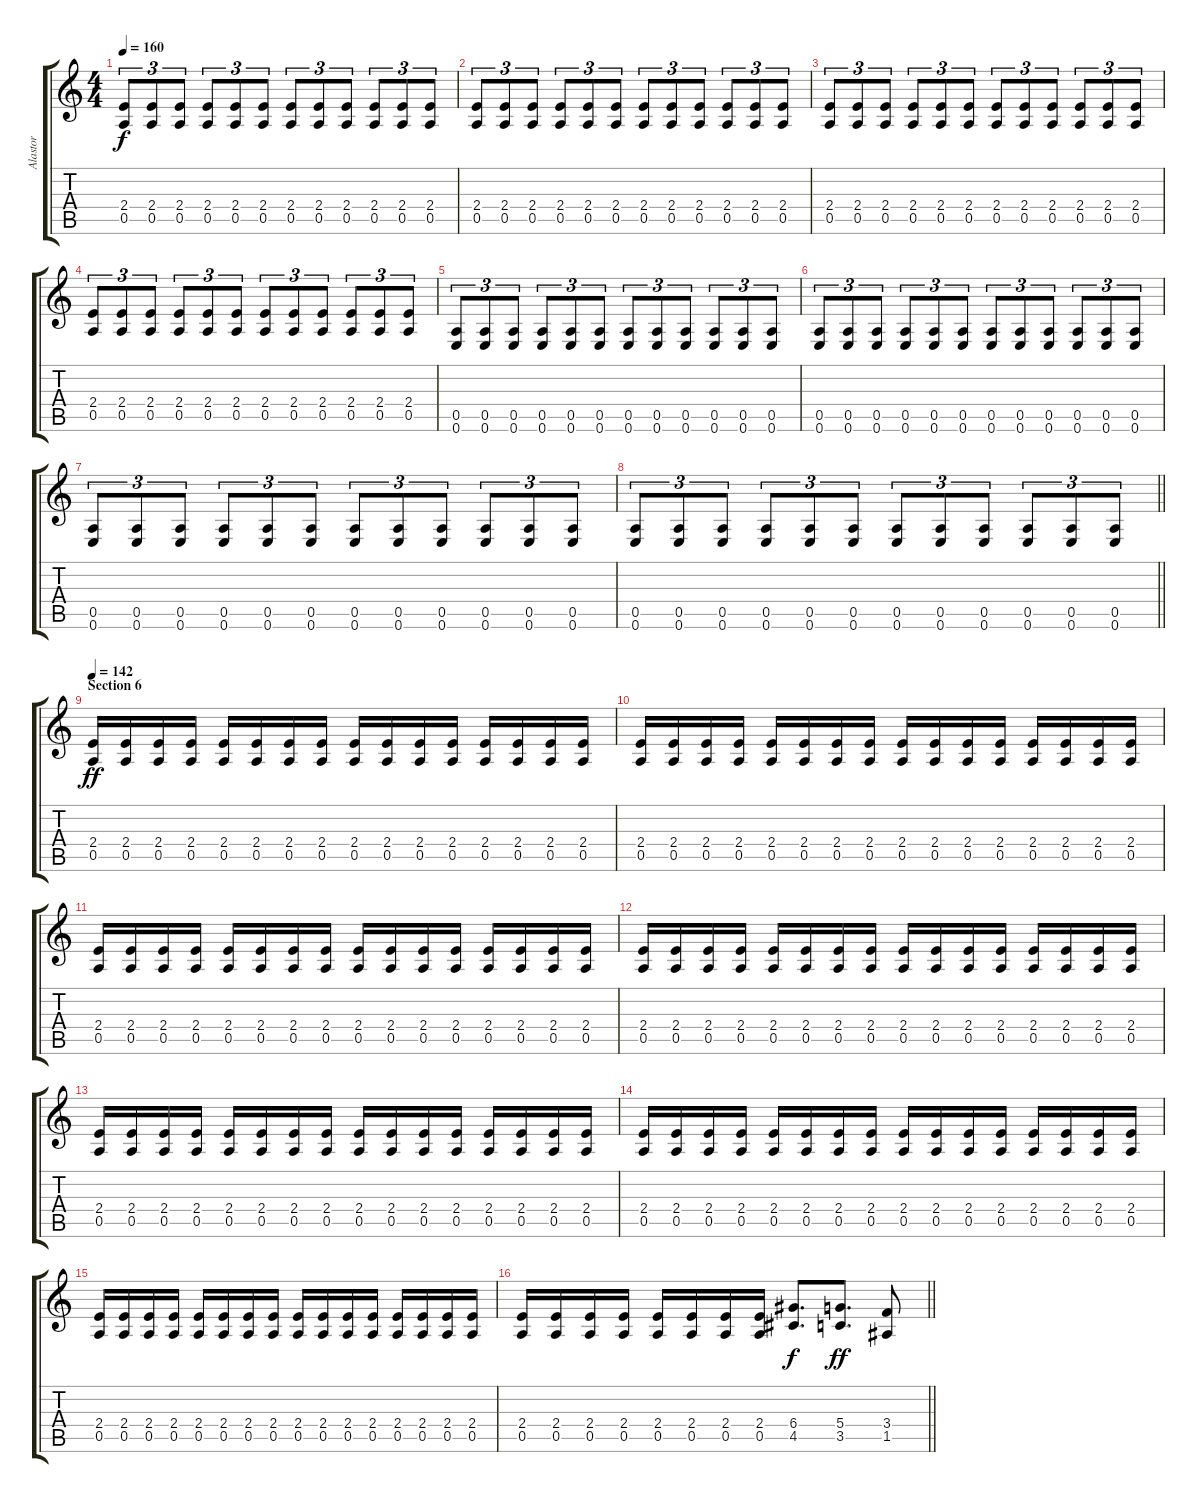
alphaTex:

\track ("Alastor" "Alastor") {instrument distortionguitar}
\staff {score tabs}
\tuning (E4 B3 G3 D3 A2 E2) {hide}
\ts (4 4)
\tempo 160
\clef g2
\ks c
(2.4 0.5).8{tu (3 2) dy f} (2.4 0.5).8{tu (3 2)} (2.4 0.5).8{tu (3 2)} (2.4 0.5).8{tu (3 2)} (2.4 0.5).8{tu (3 2)} (2.4 0.5).8{tu (3 2)} (2.4 0.5).8{tu (3 2)} (2.4 0.5).8{tu (3 2)} (2.4 0.5).8{tu (3 2)} (2.4 0.5).8{tu (3 2)} (2.4 0.5).8{tu (3 2)} (2.4 0.5).8{tu (3 2)} |
(2.4 0.5).8{tu (3 2)} (2.4 0.5).8{tu (3 2)} (2.4 0.5).8{tu (3 2)} (2.4 0.5).8{tu (3 2)} (2.4 0.5).8{tu (3 2)} (2.4 0.5).8{tu (3 2)} (2.4 0.5).8{tu (3 2)} (2.4 0.5).8{tu (3 2)} (2.4 0.5).8{tu (3 2)} (2.4 0.5).8{tu (3 2)} (2.4 0.5).8{tu (3 2)} (2.4 0.5).8{tu (3 2)} |
(2.4 0.5).8{tu (3 2)} (2.4 0.5).8{tu (3 2)} (2.4 0.5).8{tu (3 2)} (2.4 0.5).8{tu (3 2)} (2.4 0.5).8{tu (3 2)} (2.4 0.5).8{tu (3 2)} (2.4 0.5).8{tu (3 2)} (2.4 0.5).8{tu (3 2)} (2.4 0.5).8{tu (3 2)} (2.4 0.5).8{tu (3 2)} (2.4 0.5).8{tu (3 2)} (2.4 0.5).8{tu (3 2)} |
(2.4 0.5).8{tu (3 2)} (2.4 0.5).8{tu (3 2)} (2.4 0.5).8{tu (3 2)} (2.4 0.5).8{tu (3 2)} (2.4 0.5).8{tu (3 2)} (2.4 0.5).8{tu (3 2)} (2.4 0.5).8{tu (3 2)} (2.4 0.5).8{tu (3 2)} (2.4 0.5).8{tu (3 2)} (2.4 0.5).8{tu (3 2)} (2.4 0.5).8{tu (3 2)} (2.4 0.5).8{tu (3 2)} |
(0.5 0.6).8{tu (3 2)} (0.5 0.6).8{tu (3 2)} (0.5 0.6).8{tu (3 2)} (0.5 0.6).8{tu (3 2)} (0.5 0.6).8{tu (3 2)} (0.5 0.6).8{tu (3 2)} (0.5 0.6).8{tu (3 2)} (0.5 0.6).8{tu (3 2)} (0.5 0.6).8{tu (3 2)} (0.5 0.6).8{tu (3 2)} (0.5 0.6).8{tu (3 2)} (0.5 0.6).8{tu (3 2)} |
(0.5 0.6).8{tu (3 2)} (0.5 0.6).8{tu (3 2)} (0.5 0.6).8{tu (3 2)} (0.5 0.6).8{tu (3 2)} (0.5 0.6).8{tu (3 2)} (0.5 0.6).8{tu (3 2)} (0.5 0.6).8{tu (3 2)} (0.5 0.6).8{tu (3 2)} (0.5 0.6).8{tu (3 2)} (0.5 0.6).8{tu (3 2)} (0.5 0.6).8{tu (3 2)} (0.5 0.6).8{tu (3 2)} |
(0.5 0.6).8{tu (3 2)} (0.5 0.6).8{tu (3 2)} (0.5 0.6).8{tu (3 2)} (0.5 0.6).8{tu (3 2)} (0.5 0.6).8{tu (3 2)} (0.5 0.6).8{tu (3 2)} (0.5 0.6).8{tu (3 2)} (0.5 0.6).8{tu (3 2)} (0.5 0.6).8{tu (3 2)} (0.5 0.6).8{tu (3 2)} (0.5 0.6).8{tu (3 2)} (0.5 0.6).8{tu (3 2)} |
\barLineRight lightlight
(0.5 0.6).8{tu (3 2)} (0.5 0.6).8{tu (3 2)} (0.5 0.6).8{tu (3 2)} (0.5 0.6).8{tu (3 2)} (0.5 0.6).8{tu (3 2)} (0.5 0.6).8{tu (3 2)} (0.5 0.6).8{tu (3 2)} (0.5 0.6).8{tu (3 2)} (0.5 0.6).8{tu (3 2)} (0.5 0.6).8{tu (3 2)} (0.5 0.6).8{tu (3 2)} (0.5 0.6).8{tu (3 2)} |
\section ("" "Section 6")
\tempo 142
(2.4 0.5).16{dy ff} (2.4 0.5).16 (2.4 0.5).16 (2.4 0.5).16 (2.4 0.5).16 (2.4 0.5).16 (2.4 0.5).16 (2.4 0.5).16 (2.4 0.5).16 (2.4 0.5).16 (2.4 0.5).16 (2.4 0.5).16 (2.4 0.5).16 (2.4 0.5).16 (2.4 0.5).16 (2.4 0.5).16 |
(2.4 0.5).16 (2.4 0.5).16 (2.4 0.5).16 (2.4 0.5).16 (2.4 0.5).16 (2.4 0.5).16 (2.4 0.5).16 (2.4 0.5).16 (2.4 0.5).16 (2.4 0.5).16 (2.4 0.5).16 (2.4 0.5).16 (2.4 0.5).16 (2.4 0.5).16 (2.4 0.5).16 (2.4 0.5).16 |
(2.4 0.5).16 (2.4 0.5).16 (2.4 0.5).16 (2.4 0.5).16 (2.4 0.5).16 (2.4 0.5).16 (2.4 0.5).16 (2.4 0.5).16 (2.4 0.5).16 (2.4 0.5).16 (2.4 0.5).16 (2.4 0.5).16 (2.4 0.5).16 (2.4 0.5).16 (2.4 0.5).16 (2.4 0.5).16 |
(2.4 0.5).16 (2.4 0.5).16 (2.4 0.5).16 (2.4 0.5).16 (2.4 0.5).16 (2.4 0.5).16 (2.4 0.5).16 (2.4 0.5).16 (2.4 0.5).16 (2.4 0.5).16 (2.4 0.5).16 (2.4 0.5).16 (2.4 0.5).16 (2.4 0.5).16 (2.4 0.5).16 (2.4 0.5).16 |
(2.4 0.5).16 (2.4 0.5).16 (2.4 0.5).16 (2.4 0.5).16 (2.4 0.5).16 (2.4 0.5).16 (2.4 0.5).16 (2.4 0.5).16 (2.4 0.5).16 (2.4 0.5).16 (2.4 0.5).16 (2.4 0.5).16 (2.4 0.5).16 (2.4 0.5).16 (2.4 0.5).16 (2.4 0.5).16 |
(2.4 0.5).16 (2.4 0.5).16 (2.4 0.5).16 (2.4 0.5).16 (2.4 0.5).16 (2.4 0.5).16 (2.4 0.5).16 (2.4 0.5).16 (2.4 0.5).16 (2.4 0.5).16 (2.4 0.5).16 (2.4 0.5).16 (2.4 0.5).16 (2.4 0.5).16 (2.4 0.5).16 (2.4 0.5).16 |
(2.4 0.5).16 (2.4 0.5).16 (2.4 0.5).16 (2.4 0.5).16 (2.4 0.5).16 (2.4 0.5).16 (2.4 0.5).16 (2.4 0.5).16 (2.4 0.5).16 (2.4 0.5).16 (2.4 0.5).16 (2.4 0.5).16 (2.4 0.5).16 (2.4 0.5).16 (2.4 0.5).16 (2.4 0.5).16 |
\barLineRight lightlight
(2.4 0.5).16 (2.4 0.5).16 (2.4 0.5).16 (2.4 0.5).16 (2.4 0.5).16 (2.4 0.5).16 (2.4 0.5).16 (2.4 0.5).16 (6.4 4.5).8{d dy f} (5.4 3.5).8{d dy ff} (3.4 1.5).8
